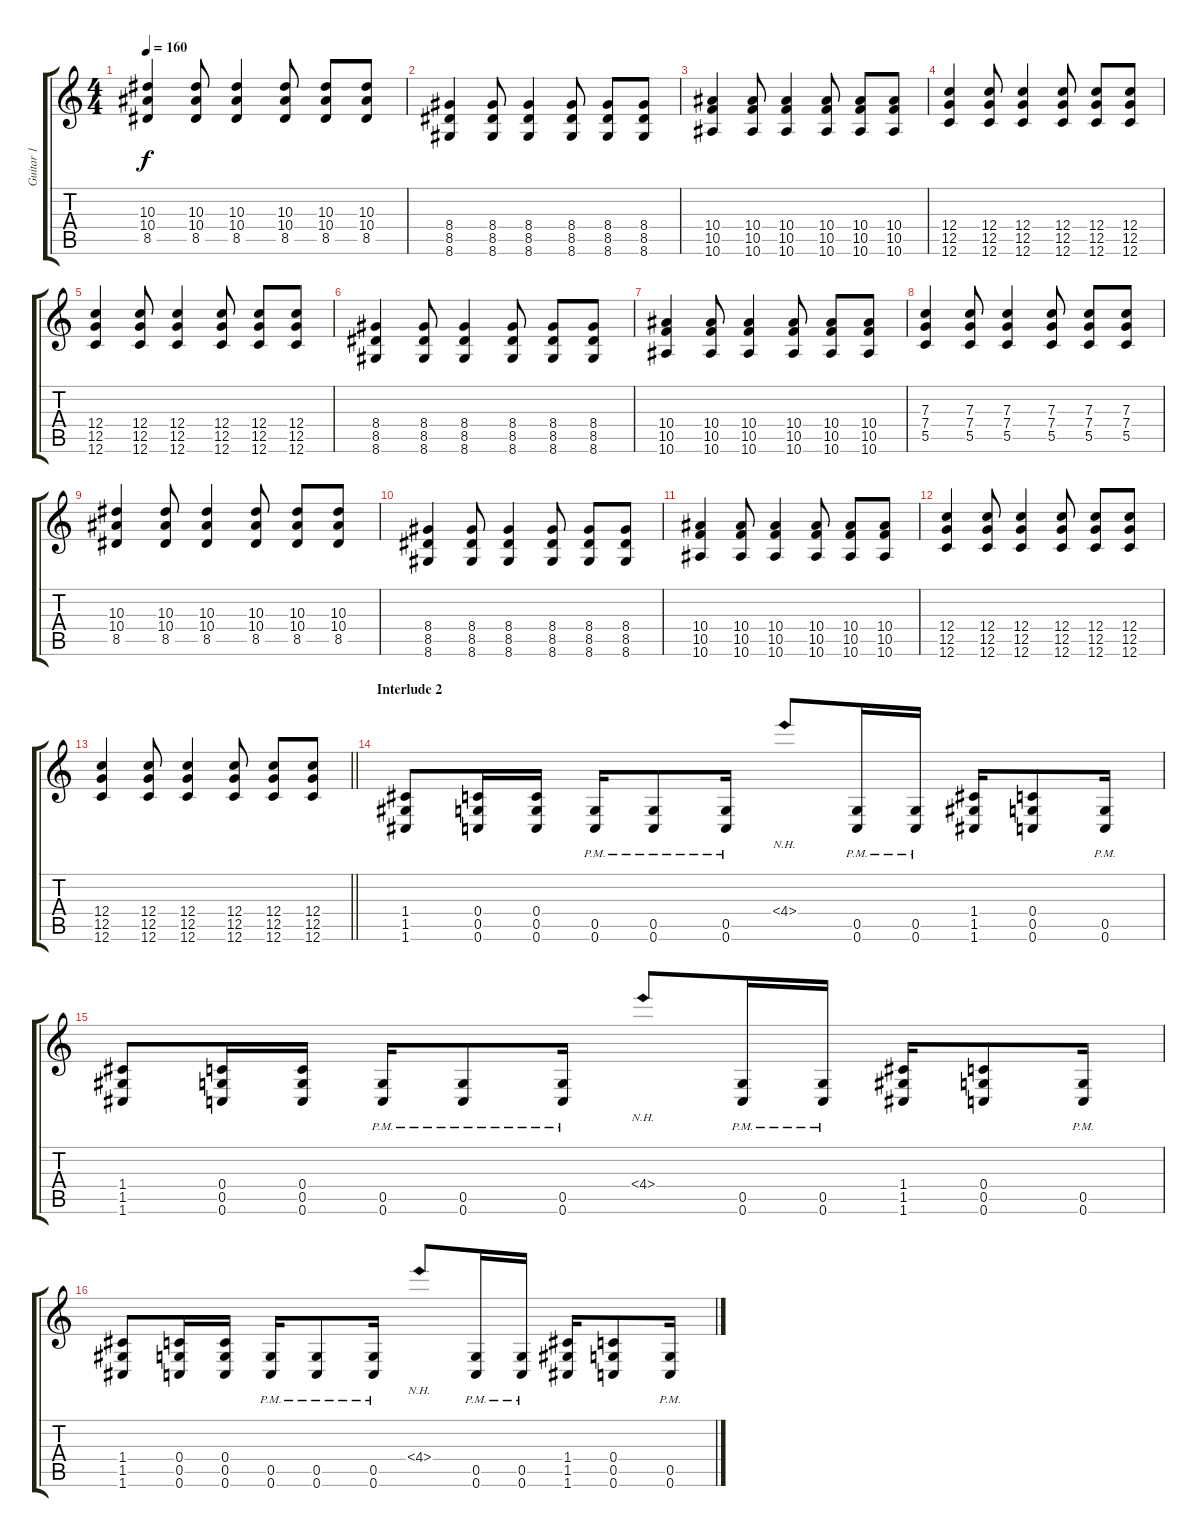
\track ("Guitar 1" "Guitar 1") {instrument distortionguitar}
\staff {score tabs}
\tuning (D4 A3 F3 C3 G2 C2) {hide}
\ts (4 4)
\tempo 160
\clef g2
\ks c
(10.3 10.4 8.5).4{dy f} (10.3 10.4 8.5).8 (10.3 10.4 8.5).4 (10.3 10.4 8.5).8 (10.3 10.4 8.5).8 (10.3 10.4 8.5).8 |
(8.4 8.5 8.6).4 (8.4 8.5 8.6).8 (8.4 8.5 8.6).4 (8.4 8.5 8.6).8 (8.4 8.5 8.6).8 (8.4 8.5 8.6).8 |
(10.4 10.5 10.6).4 (10.4 10.5 10.6).8 (10.4 10.5 10.6).4 (10.4 10.5 10.6).8 (10.4 10.5 10.6).8 (10.4 10.5 10.6).8 |
(12.4 12.5 12.6).4 (12.4 12.5 12.6).8 (12.4 12.5 12.6).4 (12.4 12.5 12.6).8 (12.4 12.5 12.6).8 (12.4 12.5 12.6).8 |
(12.4 12.5 12.6).4 (12.4 12.5 12.6).8 (12.4 12.5 12.6).4 (12.4 12.5 12.6).8 (12.4 12.5 12.6).8 (12.4 12.5 12.6).8 |
(8.4 8.5 8.6).4 (8.4 8.5 8.6).8 (8.4 8.5 8.6).4 (8.4 8.5 8.6).8 (8.4 8.5 8.6).8 (8.4 8.5 8.6).8 |
(10.4 10.5 10.6).4 (10.4 10.5 10.6).8 (10.4 10.5 10.6).4 (10.4 10.5 10.6).8 (10.4 10.5 10.6).8 (10.4 10.5 10.6).8 |
(7.3 7.4 5.5).4 (7.3 7.4 5.5).8 (7.3 7.4 5.5).4 (7.3 7.4 5.5).8 (7.3 7.4 5.5).8 (7.3 7.4 5.5).8 |
(10.3 10.4 8.5).4 (10.3 10.4 8.5).8 (10.3 10.4 8.5).4 (10.3 10.4 8.5).8 (10.3 10.4 8.5).8 (10.3 10.4 8.5).8 |
(8.4 8.5 8.6).4 (8.4 8.5 8.6).8 (8.4 8.5 8.6).4 (8.4 8.5 8.6).8 (8.4 8.5 8.6).8 (8.4 8.5 8.6).8 |
(10.4 10.5 10.6).4 (10.4 10.5 10.6).8 (10.4 10.5 10.6).4 (10.4 10.5 10.6).8 (10.4 10.5 10.6).8 (10.4 10.5 10.6).8 |
(12.4 12.5 12.6).4 (12.4 12.5 12.6).8 (12.4 12.5 12.6).4 (12.4 12.5 12.6).8 (12.4 12.5 12.6).8 (12.4 12.5 12.6).8 |
\barLineRight lightlight
(12.4 12.5 12.6).4 (12.4 12.5 12.6).8 (12.4 12.5 12.6).4 (12.4 12.5 12.6).8 (12.4 12.5 12.6).8 (12.4 12.5 12.6).8 |
\section ("" "Interlude 2")
(1.4 1.5 1.6).8 (0.4 0.5 0.6).16 (0.4 0.5 0.6).16 (0.5 0.6{pm}).16 (0.5 0.6{pm}).8 (0.5 0.6{pm}).16 4.4{nh}.8 (0.5 0.6{pm}).16 (0.5 0.6{pm}).16 (1.4 1.5 1.6).16 (0.4 0.5 0.6).8 (0.5 0.6{pm}).16 |
(1.4 1.5 1.6).8 (0.4 0.5 0.6).16 (0.4 0.5 0.6).16 (0.5 0.6{pm}).16 (0.5 0.6{pm}).8 (0.5 0.6{pm}).16 4.4{nh}.8 (0.5 0.6{pm}).16 (0.5 0.6{pm}).16 (1.4 1.5 1.6).16 (0.4 0.5 0.6).8 (0.5 0.6{pm}).16 |
(1.4 1.5 1.6).8 (0.4 0.5 0.6).16 (0.4 0.5 0.6).16 (0.5 0.6{pm}).16 (0.5 0.6{pm}).8 (0.5 0.6{pm}).16 4.4{nh}.8 (0.5 0.6{pm}).16 (0.5 0.6{pm}).16 (1.4 1.5 1.6).16 (0.4 0.5 0.6).8 (0.5 0.6{pm}).16
